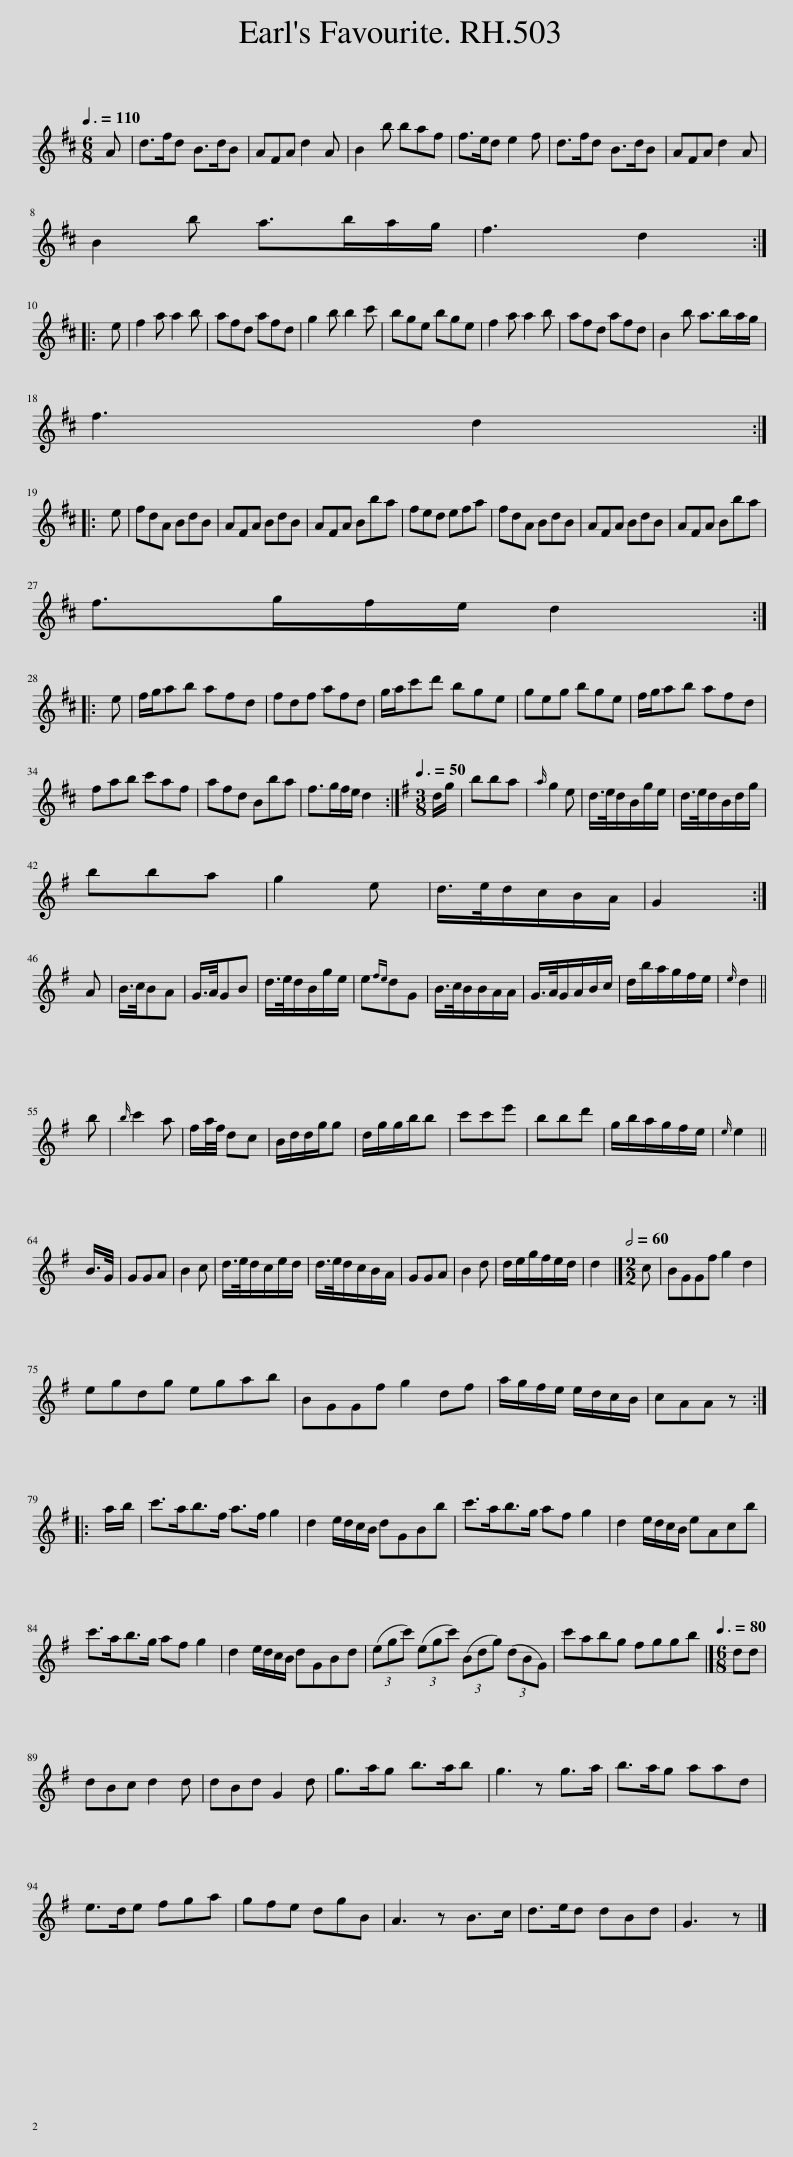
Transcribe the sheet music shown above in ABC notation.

X:1
L:1/8
Q:3/8=110
M:6/8
I:linebreak $
K:D
V:1 treble
V:1
 A | d>fd B>dB | AFA d2 A | B2 b baf | f>ed e2 f | %5
 d>fd B>dB | AFA d2 A |$ B2 b a>ba/g/ | f3 d2 ::$ e | %10
 f2 a a2 b | afd afd | g2 b b2 c' | bge bge | f2 a a2 b | %15
 afd afd | B2 b a>ba/g/ |$ f3 d2 ::$ e | fdA BdB | %20
 AFA BdB | AFA Bba | fed efa | fdA BdB | AFA BdB | %25
 AFA Bba |$ f>gf/e/ d2 ::$ e | f/g/ab afd | fdf afd | %30
 g/a/c'd' bge | geg bge | f/g/ab afd |$ fab c'af | afd Bba | %35
 f>gf/e/ d2 :|[K:G][M:3/8][Q:3/8=50] d/g/ | bba |{a} g2 e | d/>e/d/B/g/e/ | %40
 d/>e/d/B/d/g/ |$ bba | g2 e | d/>e/d/c/B/A/ | G2 :|$ %45
 A | B/>c/BA | G/>A/GB | d/>e/d/B/g/e/ | e{fe}dG | %50
 B/>c/B/B/A/A/ | G/>A/G/A/B/c/ | d/b/a/g/f/e/ |{e} d2 ||$ b | %55
{b} c'2 a | f/a/4f/4 dc | B/d/d/g/g | d/g/g/b/b | c'c'e' | %60
 bbd' | g/b/a/g/f/e/ |{e} e2 ||$ B/>G/ | GGA | %65
 B2 c | d/>e/d/c/e/d/ | d/>e/d/c/B/A/ | GGA | B2 d | %70
 d/e/g/f/e/d/ | d2 |][M:2/2][Q:1/2=60] c | BGGf g2 d2 |$ egdg egab | %75
 BGGf g2 df | a/g/f/e/ e/d/c/B/ | cAA z ::$ a/b/ | c'>ab>f a>f g2 | %80
 d2 e/d/c/B/ dGBb | c'>ab>g af g2 | d2 e/d/c/B/ eAcb |$ c'>ab>g af g2 | d2 e/d/c/B/ dGBd | %85
 (3(egc') (3(egc') (3(Bdg) (3(dBG) | c'abg fggb |][M:6/8][Q:3/8=80] dd |$ dBc d2 d | dBd G2 d | %90
 g>ag b>ab | g3 z g>a | b>ag aad |$ e>de fga | gfe dgB | %95
 A3 z B>c | d>ed dBd | G3 z |] %98
